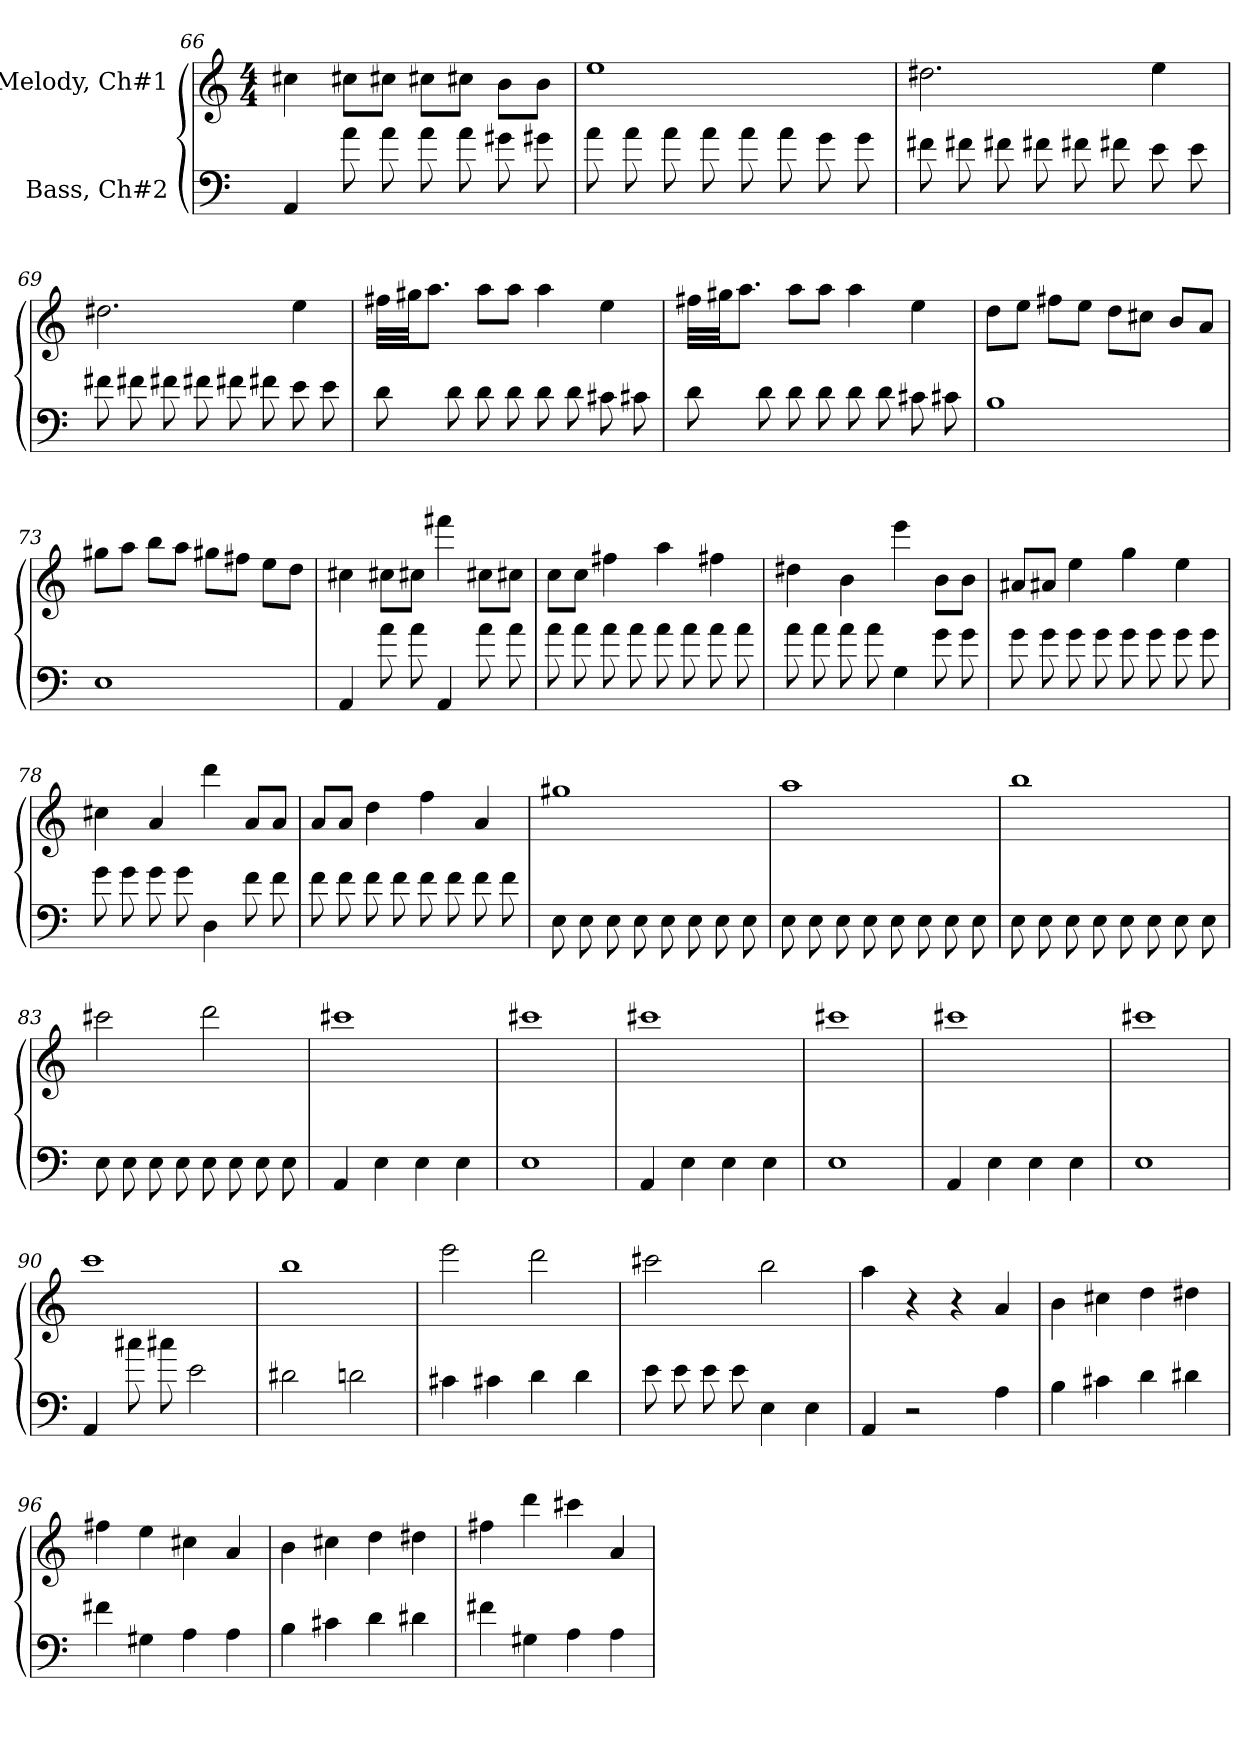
**kern	**kern
*part2	*part1
*staff2	*staff1
*I"Bass, Ch#2	*I"Melody, Ch#1
*clefF4	*
*	*M4/4
=66	=66
4AA	4cc#X
8a	8cc#XL
8a	8cc#XJ
8a	8cc#XL
8a	8cc#XJ
8g#X	8bL
8g#X	8bJ
=67	=67
8a	1ee
8a	.
8a	.
8a	.
8a	.
8a	.
8g	.
8g	.
=68	=68
8f#X	2.dd#X
8f#X	.
8f#X	.
8f#X	.
8f#X	.
8f#X	.
8e	4ee
8e	.
=69	=69
8f#X	2.dd#X
8f#X	.
8f#X	.
8f#X	.
8f#X	.
8f#X	.
8e	4ee
8e	.
=70	=70
8d	32ff#XLLL
.	32gg#XJJ
.	8.aaJ
8d	.
8d	8aaL
8d	8aaJ
8d	4aa
8d	.
8c#X	4ee
8c#X	.
=71	=71
8d	32ff#XLLL
.	32gg#XJJ
.	8.aaJ
8d	.
8d	8aaL
8d	8aaJ
8d	4aa
8d	.
8c#X	4ee
8c#X	.
=72	=72
1B	8ddL
.	8eeJ
.	8ff#XL
.	8eeJ
.	8ddL
.	8cc#XJ
.	8bL
.	8aJ
=73	=73
1E	8gg#XL
.	8aaJ
.	8bbL
.	8aaJ
.	8gg#XL
.	8ff#XJ
.	8eeL
.	8ddJ
=74	=74
4AA	4cc#X
8a	8cc#XL
8a	8cc#XJ
4AA	4fff#X
8a	8cc#XL
8a	8cc#XJ
=75	=75
8a	8ccL
8a	8ccJ
8a	4ff#X
8a	.
8a	4aa
8a	.
8a	4ff#X
8a	.
=76	=76
8a	4dd#X
8a	.
8a	4b
8a	.
4G	4eee
8g	8bL
8g	8bJ
=77	=77
8g	8a#XL
8g	8a#XJ
8g	4ee
8g	.
8g	4gg
8g	.
8g	4ee
8g	.
=78	=78
8g	4cc#X
8g	.
8g	4a
8g	.
4D	4ddd
8f	8aL
8f	8aJ
=79	=79
8f	8aL
8f	8aJ
8f	4dd
8f	.
8f	4ff
8f	.
8f	4a
8f	.
=80	=80
8E	1gg#X
8E	.
8E	.
8E	.
8E	.
8E	.
8E	.
8E	.
=81	=81
8E	1aa
8E	.
8E	.
8E	.
8E	.
8E	.
8E	.
8E	.
=82	=82
8E	1bb
8E	.
8E	.
8E	.
8E	.
8E	.
8E	.
8E	.
=83	=83
8E	2ccc#X
8E	.
8E	.
8E	.
8E	2ddd
8E	.
8E	.
8E	.
=84	=84
4AA	1ccc#X
4E	.
4E	.
4E	.
=85	=85
1E	1ccc#X
=86	=86
4AA	1ccc#X
4E	.
4E	.
4E	.
=87	=87
1E	1ccc#X
=88	=88
4AA	1ccc#X
4E	.
4E	.
4E	.
=89	=89
1E	1ccc#X
=90	=90
4AA	1ccc
8cc#X	.
8cc#X	.
2e	.
=91	=91
2d#X	1bb
2d	.
=92	=92
4c#X	2eee
4c#X	.
4d	2ddd
4d	.
=93	=93
8e	2ccc#X
8e	.
8e	.
8e	.
4E	2bb
4E	.
=94	=94
4AA	4aa
2r	4r
.	4r
4A	4a
=95	=95
4B	4b
4c#X	4cc#X
4d	4dd
4d#X	4dd#X
=96	=96
4f#X	4ff#X
4G#X	4ee
4A	4cc#X
4A	4a
=97	=97
4B	4b
4c#X	4cc#X
4d	4dd
4d#X	4dd#X
=98	=98
4f#X	4ff#X
4G#X	4ddd
4A	4ccc#X
4A	4a
=	=
*-	*-
